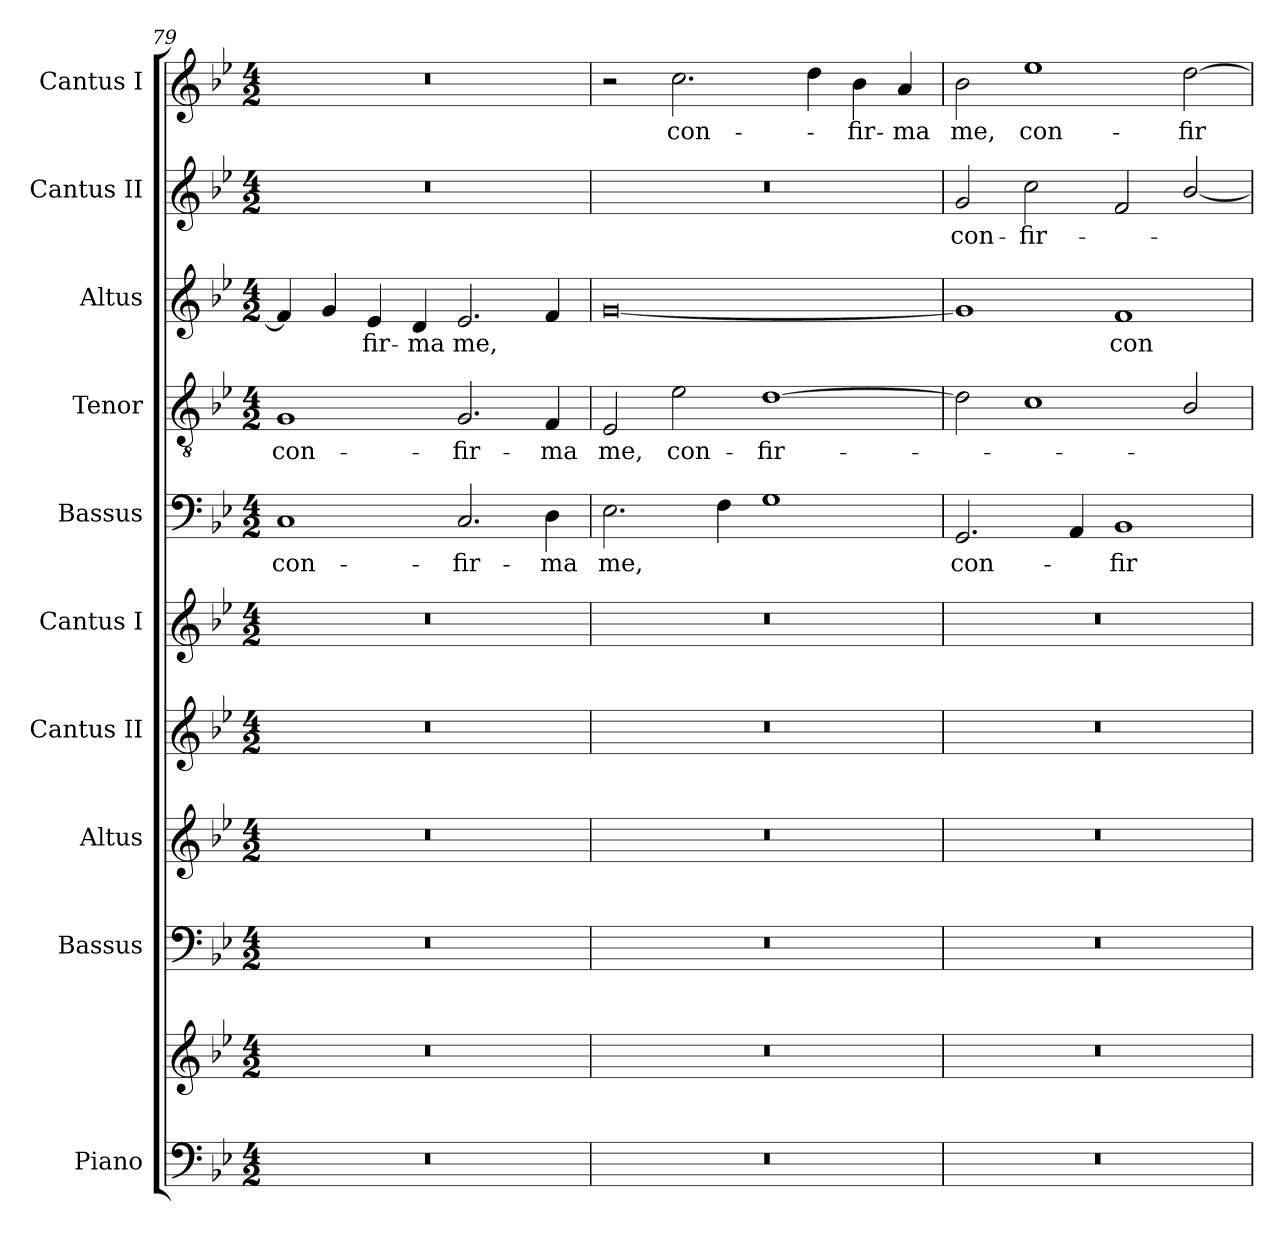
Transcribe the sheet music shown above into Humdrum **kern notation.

**kern	**kern	**kern	**kern	**kern	**kern	**kern	**text	**kern	**text	**kern	**text	**kern	**text	**kern	**text
*part10	*part10	*part9	*part8	*part7	*part6	*part5	*part5	*part4	*part4	*part3	*part3	*part2	*part2	*part1	*part1
*staff11	*staff10	*staff9	*staff8	*staff7	*staff6	*staff5	*staff5	*staff4	*staff4	*staff3	*staff3	*staff2	*staff2	*staff1	*staff1
*I"Piano	*	*I"Bassus	*I"Altus	*I"Cantus II	*I"Cantus I	*I"Bassus	*	*I"Tenor	*	*I"Altus	*	*I"Cantus II	*	*I"Cantus I	*
*I'Pno	*	*I'B.	*I'A.	*I'C.2	*I'C.1	*I'B.	*	*I'T.	*	*I'A.	*	*I'C.2	*	*I'C.1	*
*clefF4	*clefG2	*clefF4	*clefG2	*clefG2	*clefG2	*clefF4	*	*clefGv2	*	*clefG2	*	*clefG2	*	*clefG2	*
*	*	*	*	*	*	*	*	*ITrd7c12	*	*	*	*	*	*	*
*k[b-e-]	*k[b-e-]	*k[b-e-]	*k[b-e-]	*k[b-e-]	*k[b-e-]	*k[b-e-]	*	*k[b-e-]	*	*k[b-e-]	*	*k[b-e-]	*	*k[b-e-]	*
*B-:	*B-:	*B-:	*B-:	*B-:	*B-:	*B-:	*	*B-:	*	*B-:	*	*B-:	*	*B-:	*
*M4/2	*M4/2	*M4/2	*M4/2	*M4/2	*M4/2	*M4/2	*	*M4/2	*	*M4/2	*	*M4/2	*	*M4/2	*
=79	=79	=79	=79	=79	=79	=79	=79	=79	=79	=79	=79	=79	=79	=79	=79
!LO:N:vis=1	!LO:N:vis=1	!LO:N:vis=1	!LO:N:vis=1	!LO:N:vis=1	!LO:N:vis=1	!	!	!	!	!	!	!	!	!	!
!	!	!	!	!	!	!	!LO:LY:b:color=#000000	!	!	!	!	!	!	!	!
!	!	!	!	!	!	!	!	!	!LO:LY:b:color=#000000	!	!	!LO:N:vis=1	!	!LO:N:vis=1	!
0r	0r	0r	0r	0r	0r	1Ci	con-	1GGi	con-	4fi/]	.	0r	.	0r	.
.	.	.	.	.	.	.	.	.	.	4gi/	.	.	.	.	.
!	!	!	!	!	!	!	!	!	!	!	!LO:LY:b:color=#000000	!	!	!	!
.	.	.	.	.	.	.	.	.	.	4e-i/	-ﬁr-	.	.	.	.
!	!	!	!	!	!	!	!	!	!	!	!LO:LY:b:color=#000000	!	!	!	!
.	.	.	.	.	.	.	.	.	.	4di/	-ma	.	.	.	.
!	!	!	!	!	!	!	!LO:LY:b:color=#000000	!	!	!	!	!	!	!	!
!	!	!	!	!	!	!	!	!	!LO:LY:b:color=#000000	!	!	!	!	!	!
!	!	!	!	!	!	!	!	!	!	!	!LO:LY:b:color=#000000	!	!	!	!
.	.	.	.	.	.	2.Ci/	-ﬁr-	2.GGi/	-ﬁr-	2.e-i/	me,	.	.	.	.
!	!	!	!	!	!	!	!LO:LY:b:color=#000000	!	!	!	!	!	!	!	!
!	!	!	!	!	!	!	!	!	!LO:LY:b:color=#000000	!	!	!	!	!	!
.	.	.	.	.	.	4Di\	-ma	4FFi/	-ma	4fi/	.	.	.	.	.
=80	=80	=80	=80	=80	=80	=80	=80	=80	=80	=80	=80	=80	=80	=80	=80
!LO:N:vis=1	!LO:N:vis=1	!LO:N:vis=1	!LO:N:vis=1	!LO:N:vis=1	!LO:N:vis=1	!	!	!	!	!	!	!	!	!	!
!	!	!	!	!	!	!	!LO:LY:b:color=#000000	!	!	!	!	!	!	!	!
!	!	!	!	!	!	!	!	!	!LO:LY:b:color=#000000	!	!	!LO:N:vis=1	!	!	!
0r	0r	0r	0r	0r	0r	2.E-i\	me,	2EE-i/	me,	[0gi	.	0r	.	2r	.
!	!	!	!	!	!	!	!	!	!LO:LY:b:color=#000000	!	!	!	!	!	!
!	!	!	!	!	!	!	!	!	!	!	!	!	!	!	!LO:LY:b:color=#000000
.	.	.	.	.	.	.	.	2E-i\	con-	.	.	.	.	2.cci\	con-
.	.	.	.	.	.	4Fi\	.	.	.	.	.	.	.	.	.
!	!	!	!	!	!	!	!	!	!LO:LY:b:color=#000000	!	!	!	!	!	!
.	.	.	.	.	.	1Gi	.	[1Di	-ﬁr-	.	.	.	.	.	.
.	.	.	.	.	.	.	.	.	.	.	.	.	.	4ddi\	.
!	!	!	!	!	!	!	!	!	!	!	!	!	!	!	!LO:LY:b:color=#000000
.	.	.	.	.	.	.	.	.	.	.	.	.	.	4b-i\	-ﬁr-
!	!	!	!	!	!	!	!	!	!	!	!	!	!	!	!LO:LY:b:color=#000000
.	.	.	.	.	.	.	.	.	.	.	.	.	.	4ai/	-ma
!!LO:LB:g=z
=81	=81	=81	=81	=81	=81	=81	=81	=81	=81	=81	=81	=81	=81	=81	=81
!LO:N:vis=1	!LO:N:vis=1	!LO:N:vis=1	!LO:N:vis=1	!LO:N:vis=1	!LO:N:vis=1	!	!	!	!	!	!	!	!	!	!
!	!	!	!	!	!	!	!LO:LY:b:color=#000000	!	!	!	!	!	!	!	!
!	!	!	!	!	!	!	!	!	!	!	!	!	!LO:LY:b:color=#000000	!	!
!	!	!	!	!	!	!	!	!	!	!	!	!	!	!	!LO:LY:b:color=#000000
0r	0r	0r	0r	0r	0r	2.GGi/	con-	2Di\]	.	1gi]	.	2gi/	con-	2b-i\	me,
!	!	!	!	!	!	!	!	!	!	!	!	!	!LO:LY:b:color=#000000	!	!
!	!	!	!	!	!	!	!	!	!	!	!	!	!	!	!LO:LY:b:color=#000000
.	.	.	.	.	.	.	.	1Ci	.	.	.	2cci\	-ﬁr-	1ee-i	con-
.	.	.	.	.	.	4AAi/	.	.	.	.	.	.	.	.	.
!	!	!	!	!	!	!	!LO:LY:b:color=#000000	!	!	!	!	!	!	!	!
!	!	!	!	!	!	!	!	!	!	!	!LO:LY:b:color=#000000	!	!	!	!
.	.	.	.	.	.	1BB-i	-ﬁr-	.	.	1fi	con-	2fi/	.	.	.
!	!	!	!	!	!	!	!	!	!	!	!	!	!	!	!LO:LY:b:color=#000000
.	.	.	.	.	.	.	.	2BB-i/	.	.	.	[2b-i/	.	[2ddi\	-ﬁr-
=	=	=	=	=	=	=	=	=	=	=	=	=	=	=	=
*-	*-	*-	*-	*-	*-	*-	*-	*-	*-	*-	*-	*-	*-	*-	*-
